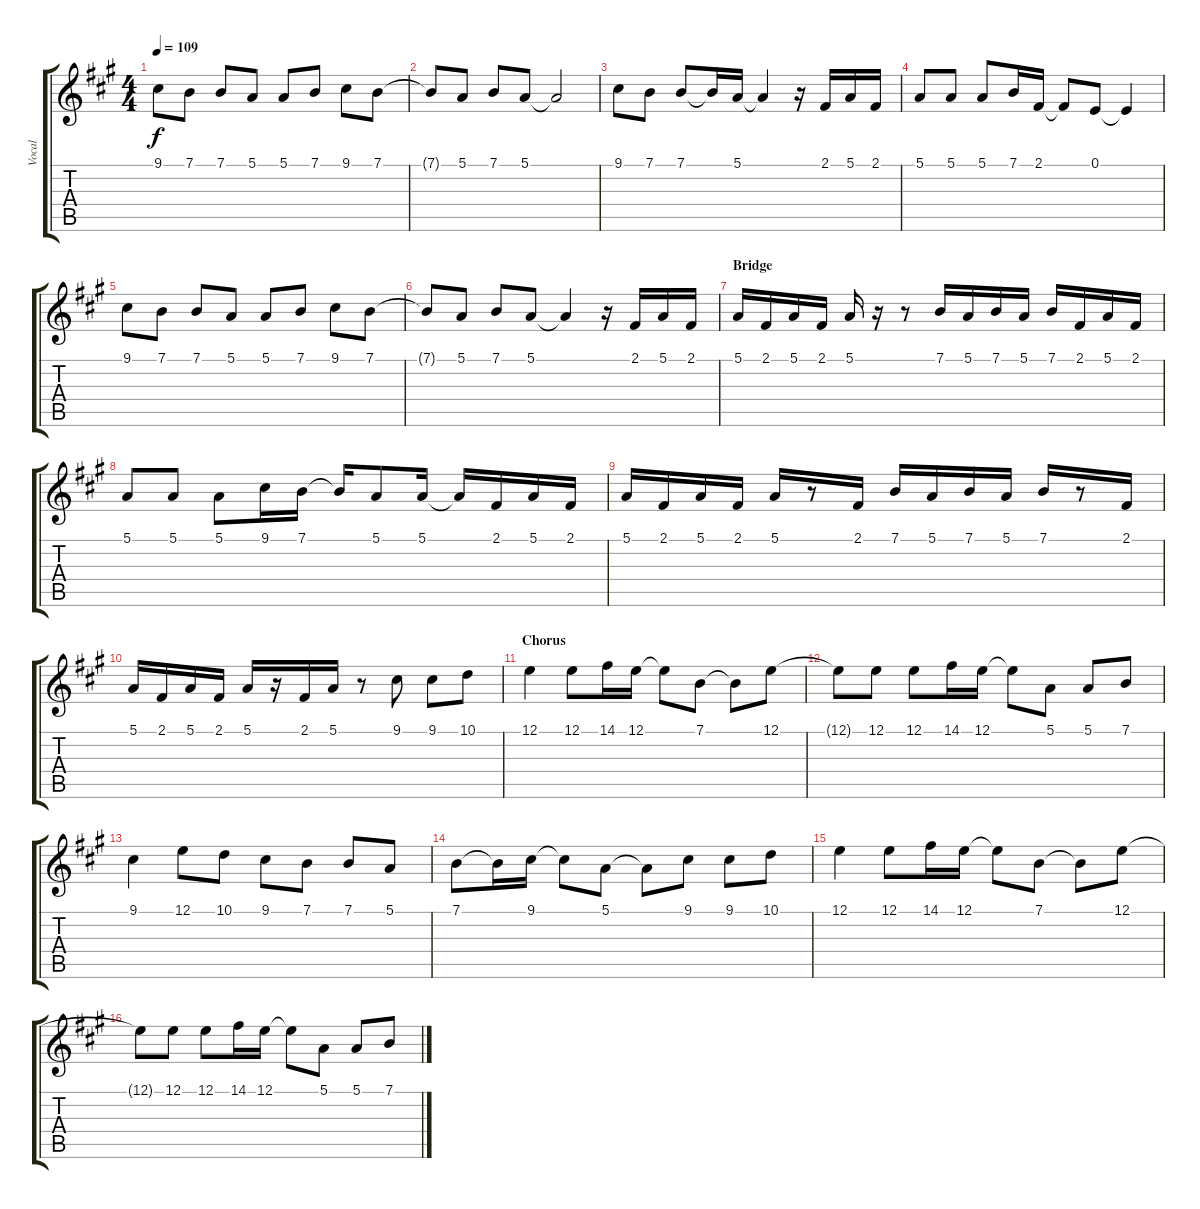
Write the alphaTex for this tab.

\track ("Vocal" "Vocal") {instrument clarinet}
\staff {score tabs}
\tuning (E4 B3 G3 D3 A2 E2) {hide}
\ts (4 4)
\tempo 109
\clef g2
\ks f#minor
9.1.8{dy f} 7.1.8 7.1.8 5.1.8 5.1.8 7.1.8 9.1.8 7.1.8 |
7.1{t}.8 5.1.8 7.1.8 5.1.8 5.1{t}.2 |
9.1.8 7.1.8 7.1.8 7.1{t}.16 5.1.16 5.1{t}.4 r.16 2.1.16 5.1.16 2.1.16 |
5.1.8 5.1.8 5.1.8 7.1.16 2.1.16 2.1{t}.8 0.1.8 0.1{t}.4 |
9.1.8 7.1.8 7.1.8 5.1.8 5.1.8 7.1.8 9.1.8 7.1.8 |
7.1{t}.8 5.1.8 7.1.8 5.1.8 5.1{t}.4 r.16 2.1.16 5.1.16 2.1.16 |
\section ("" "Bridge")
5.1.16 2.1.16 5.1.16 2.1.16 5.1.16 r.16 r.8 7.1.16 5.1.16 7.1.16 5.1.16 7.1.16 2.1.16 5.1.16 2.1.16 |
5.1.8 5.1.8 5.1.8 9.1.16 7.1.16 7.1{t}.16 5.1.8 5.1.16 5.1{t}.16 2.1.16 5.1.16 2.1.16 |
5.1.16 2.1.16 5.1.16 2.1.16 5.1.16 r.8 2.1.16 7.1.16 5.1.16 7.1.16 5.1.16 7.1.16 r.8 2.1.16 |
5.1.16 2.1.16 5.1.16 2.1.16 5.1.16 r.16 2.1.16 5.1.16 r.8 9.1.8 9.1.8 10.1.8 |
\section ("" "Chorus")
12.1.4 12.1.8 14.1.16 12.1.16 12.1{t}.8 7.1.8 7.1{t}.8 12.1.8 |
12.1{t}.8 12.1.8 12.1.8 14.1.16 12.1.16 12.1{t}.8 5.1.8 5.1.8 7.1.8 |
9.1.4 12.1.8 10.1.8 9.1.8 7.1.8 7.1.8 5.1.8 |
7.1.8 7.1{t}.16 9.1.16 9.1{t}.8 5.1.8 5.1{t}.8 9.1.8 9.1.8 10.1.8 |
12.1.4 12.1.8 14.1.16 12.1.16 12.1{t}.8 7.1.8 7.1{t}.8 12.1.8 |
12.1{t}.8 12.1.8 12.1.8 14.1.16 12.1.16 12.1{t}.8 5.1.8 5.1.8 7.1.8
